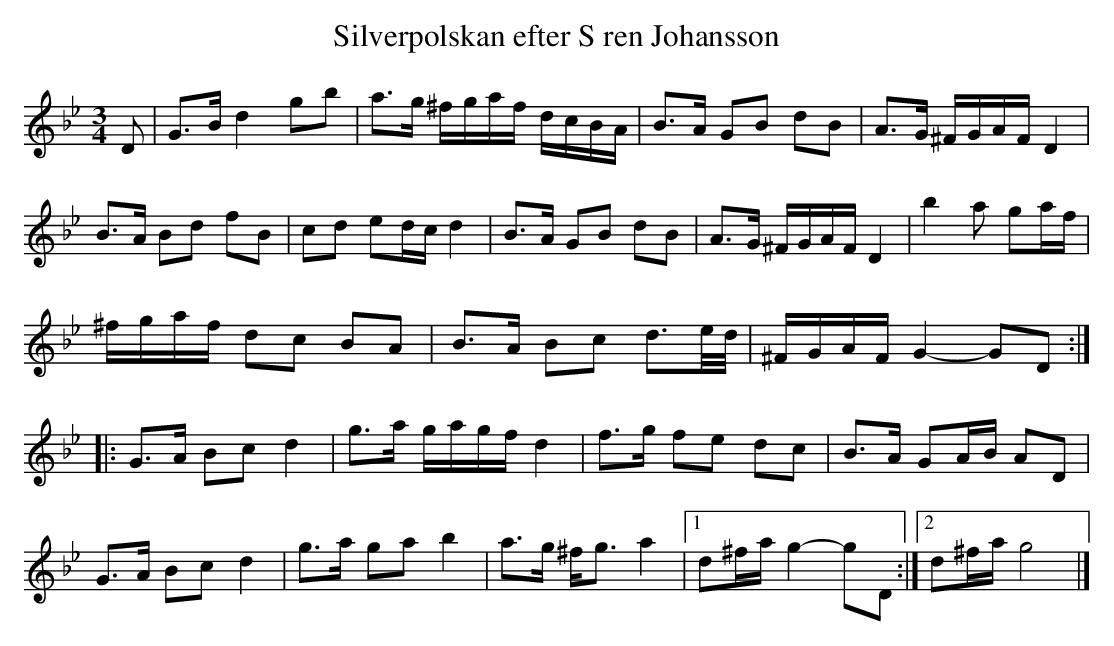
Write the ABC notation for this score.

X:1
T:Silverpolskan efter S ren Johansson
L:1/16
M:3/4
K:Gm
D2 | G2>B2 d4 g2b2 | a2>g2 ^fgaf dcBA | B2>A2 G2B2 d2B2 | A2>G2 ^FGAF D4 |
B2>A2 B2d2 f2B2 | c2d2 e2dc d4 | B2>A2 G2B2 d2B2 | A2>G2 ^FGAF D4 | b4 a2 g2af |
^fgaf d2c2 B2A2 | B2>A2 B2c2 d3e/d/ | ^FGAF G4- G2D2 ::
G2>A2 B2c2 d4 | g2>a2 gagf d4 | f2>g2 f2e2 d2c2 | B2>A2 G2AB A2D2 |
G2>A2 B2c2 d4 | g2>a2 g2a2 b4 | a2>g2 ^f2<g2 a4 |1 d2^fa g4- g2D2 :|2 d2^fa g8 |]
